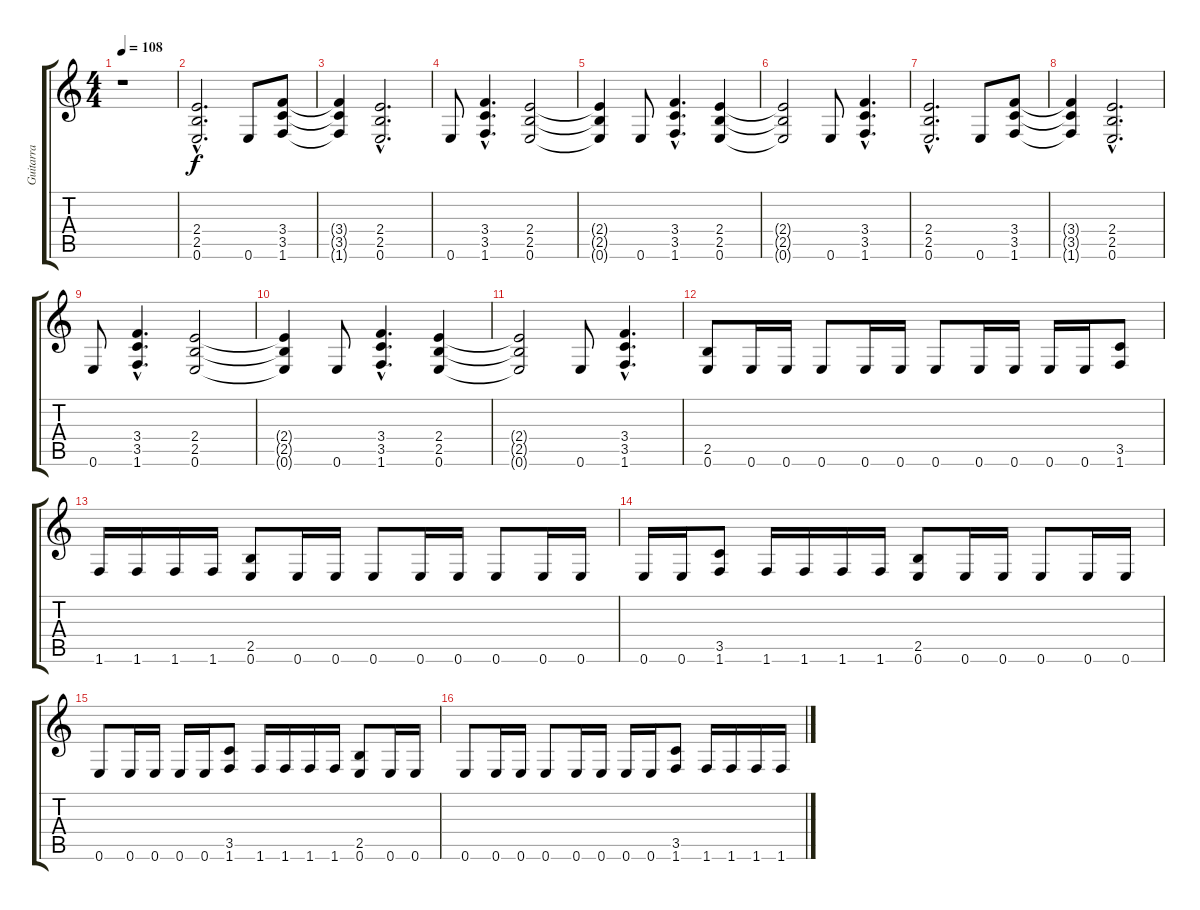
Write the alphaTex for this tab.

\track ("Guitarra" "Guitarra") {instrument distortionguitar}
\staff {score tabs}
\tuning (E4 B3 G3 D3 A2 E2) {hide}
\ts (4 4)
\tempo 108
\clef g2
\ks c
r.1{dy f instrument distortionguitar} |
(2.4{hac} 2.5{hac} 0.6{hac}).2{d} 0.6.8 (3.4 3.5 1.6).8 |
(3.4{t} 3.5{t} 1.6{t}).4 (2.4{hac} 2.5{hac} 0.6{hac}).2{d} |
0.6.8 (3.4{hac} 3.5{hac} 1.6{hac}).4{d} (2.4 2.5 0.6).2 |
(2.4{t} 2.5{t} 0.6{t}).4 0.6.8 (3.4{hac} 3.5{hac} 1.6{hac}).4{d} (2.4 2.5 0.6).4 |
(2.4{t} 2.5{t} 0.6{t}).2 0.6.8 (3.4{hac} 3.5{hac} 1.6{hac}).4{d} |
(2.4{hac} 2.5{hac} 0.6{hac}).2{d} 0.6.8 (3.4 3.5 1.6).8 |
(3.4{t} 3.5{t} 1.6{t}).4 (2.4{hac} 2.5{hac} 0.6{hac}).2{d} |
0.6.8 (3.4{hac} 3.5{hac} 1.6{hac}).4{d} (2.4 2.5 0.6).2 |
(2.4{t} 2.5{t} 0.6{t}).4 0.6.8 (3.4{hac} 3.5{hac} 1.6{hac}).4{d} (2.4 2.5 0.6).4 |
(2.4{t} 2.5{t} 0.6{t}).2 0.6.8 (3.4{hac} 3.5{hac} 1.6{hac}).4{d} |
(2.5 0.6).8 0.6.16 0.6.16 0.6.8 0.6.16 0.6.16 0.6.8 0.6.16 0.6.16 0.6.16 0.6.16 (3.5 1.6).8 |
1.6.16 1.6.16 1.6.16 1.6.16 (2.5 0.6).8 0.6.16 0.6.16 0.6.8 0.6.16 0.6.16 0.6.8 0.6.16 0.6.16 |
0.6.16 0.6.16 (3.5 1.6).8 1.6.16 1.6.16 1.6.16 1.6.16 (2.5 0.6).8 0.6.16 0.6.16 0.6.8 0.6.16 0.6.16 |
0.6.8 0.6.16 0.6.16 0.6.16 0.6.16 (3.5 1.6).8 1.6.16 1.6.16 1.6.16 1.6.16 (2.5 0.6).8 0.6.16 0.6.16 |
0.6.8 0.6.16 0.6.16 0.6.8 0.6.16 0.6.16 0.6.16 0.6.16 (3.5 1.6).8 1.6.16 1.6.16 1.6.16 1.6.16
